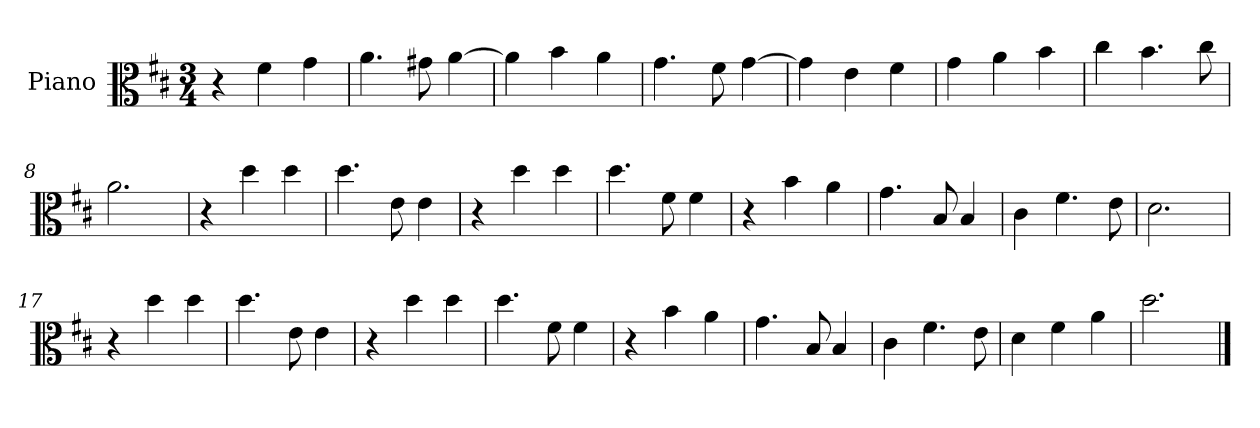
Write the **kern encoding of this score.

**kern
*part1
*staff1
*I"Piano
*I'Pno
*clefC3
*k[f#c#]
*M3/4
=1
4r
4f#\
4g\
=2
4.a\
8g#X\
[4a\
=3
4a\]
4b\
4a\
=4
4.g\
8f#\
[4g\
=5
4g\]
4e\
4f#\
=6
4g\
4a\
4b\
=7
4cc#\
4.b\
8cc#\
=8
2.a\
=9
4r
4dd\
4dd\
=10
4.dd\
8e\
4e\
=11
4r
4dd\
4dd\
=12
4.dd\
8f#\
4f#\
=13
4r
4b\
4a\
=14
4.g\
8B/
4B/
=15
4c#\
4.f#\
8e\
=16
2.d\
=17
4r
4dd\
4dd\
=18
4.dd\
8e\
4e\
=19
4r
4dd\
4dd\
=20
4.dd\
8f#\
4f#\
=21
4r
4b\
4a\
=22
4.g\
8B/
4B/
=23
4c#\
4.f#\
8e\
=24
4d\
4f#\
4a\
=25
2.dd\
==
*-
